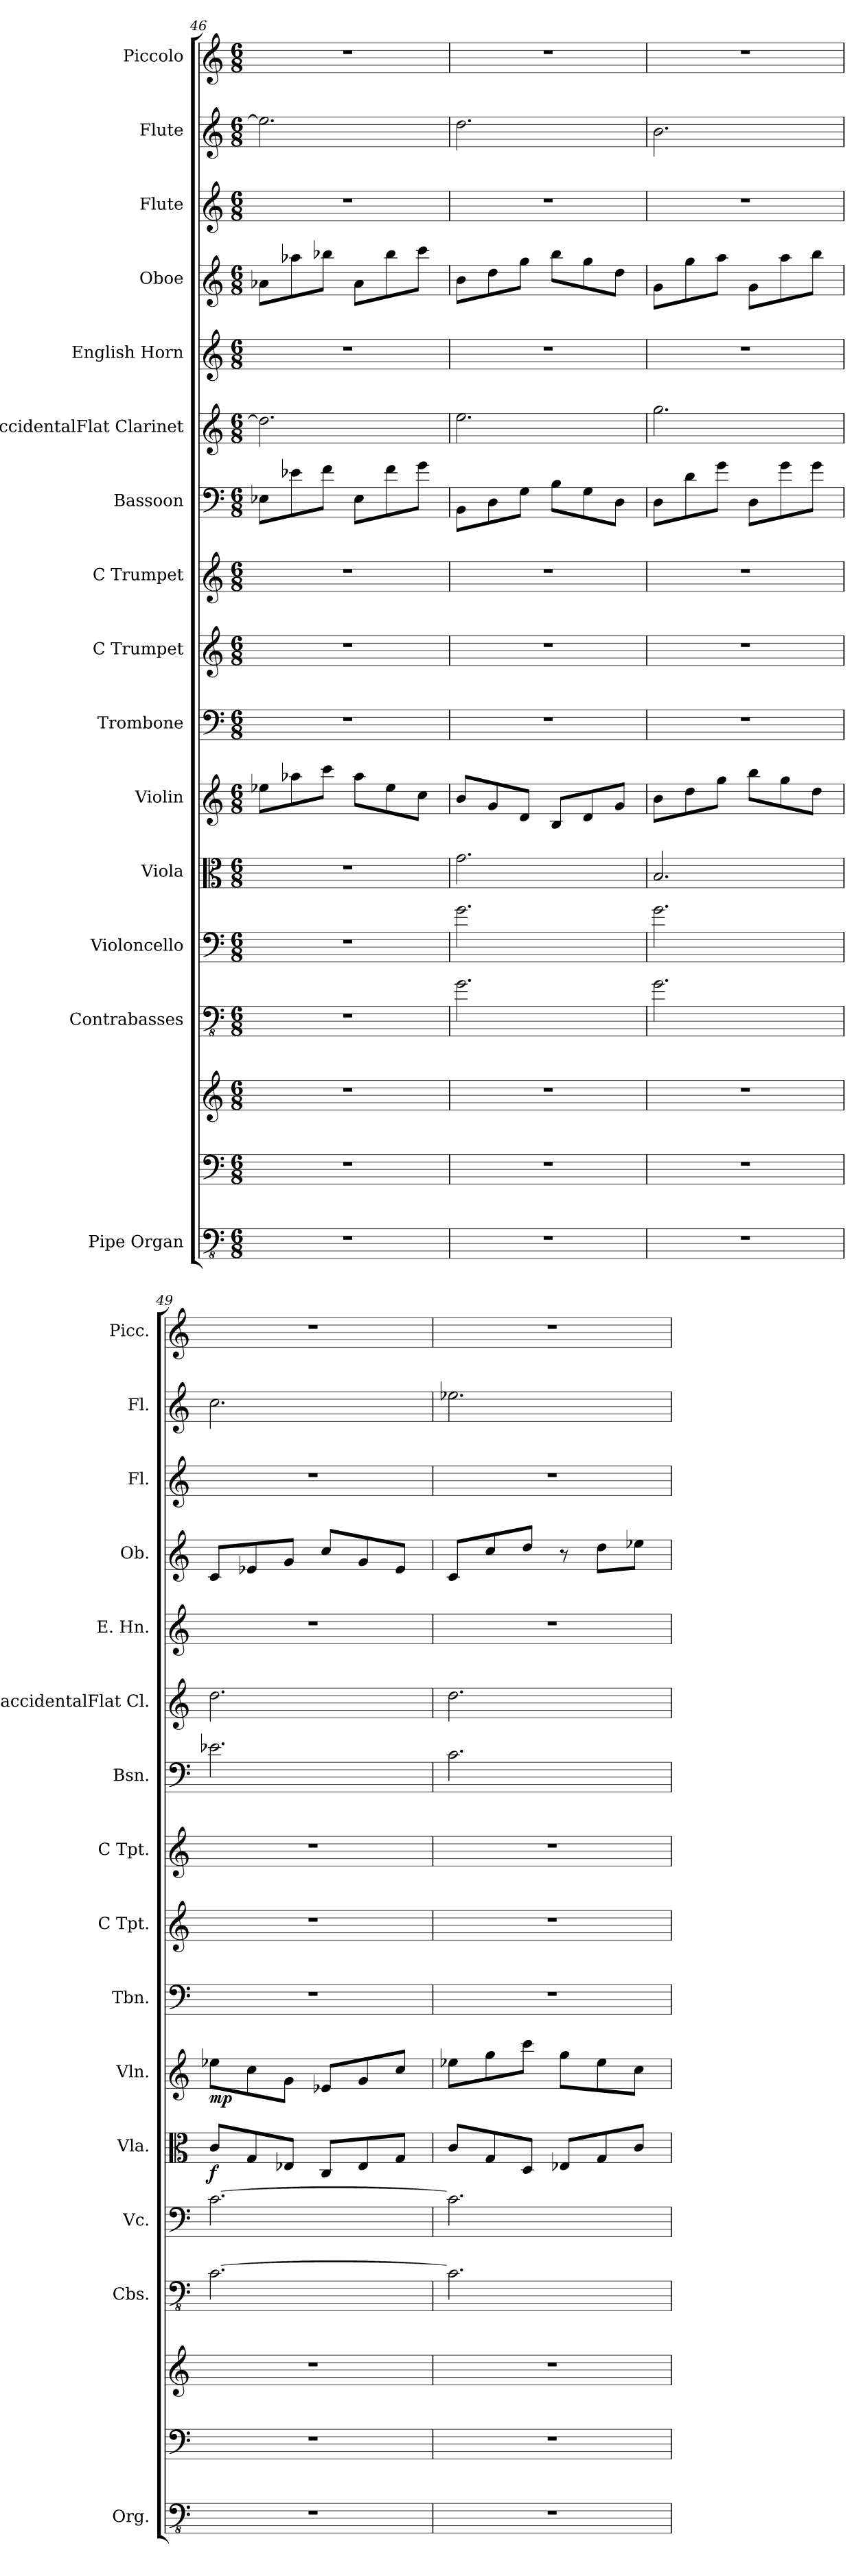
**kern	**kern	**kern	**kern	**kern	**kern	**dynam	**kern	**dynam	**kern	**kern	**kern	**kern	**kern	**kern	**kern	**kern	**kern	**kern
*part15	*part15	*part15	*part14	*part13	*part12	*part12	*part11	*part11	*part10	*part9	*part8	*part7	*part6	*part5	*part4	*part3	*part2	*part1
*staff17	*staff16	*staff15	*staff14	*staff13	*staff12	*staff12	*staff11	*staff11	*staff10	*staff9	*staff8	*staff7	*staff6	*staff5	*staff4	*staff3	*staff2	*staff1
*I"Pipe Organ	*	*	*I"Contrabasses	*I"Violoncello	*I"Viola	*	*I"Violin	*	*I"Trombone	*I"C Trumpet	*I"C Trumpet	*I"Bassoon	*I"BaccidentalFlat Clarinet	*I"English Horn	*I"Oboe	*I"Flute	*I"Flute	*I"Piccolo
*I'Org.	*	*	*I'Cbs.	*I'Vc.	*I'Vla.	*	*I'Vln.	*	*I'Tbn.	*I'C Tpt.	*I'C Tpt.	*I'Bsn.	*I'BaccidentalFlat Cl.	*I'E. Hn.	*I'Ob.	*I'Fl.	*I'Fl.	*I'Picc.
*clefFv4	*clefF4	*clefG2	*clefFv4	*clefF4	*clefC3	*	*clefG2	*	*clefF4	*clefG2	*clefG2	*clefF4	*clefG2	*clefG2	*clefG2	*clefG2	*clefG2	*clefG2
*	*	*	*	*	*	*	*	*	*	*	*	*	*ITrd1c2	*ITrd4c7	*	*	*	*ITrd-7c-12
*k[]	*k[]	*k[]	*k[]	*k[]	*k[]	*	*k[]	*	*k[]	*k[]	*k[]	*k[]	*k[b-e-]	*k[b-]	*k[]	*k[]	*k[]	*k[]
*M6/8	*M6/8	*M6/8	*M6/8	*M6/8	*M6/8	*	*M6/8	*	*M6/8	*M6/8	*M6/8	*M6/8	*M6/8	*M6/8	*M6/8	*M6/8	*M6/8	*M6/8
=46	=46	=46	=46	=46	=46	=46	=46	=46	=46	=46	=46	=46	=46	=46	=46	=46	=46	=46
2.r	2.r	2.r	2.r	2.r	2.r	.	8ee-X\L	.	2.r	2.r	2.r	8E-X\L	2.cc\]	2.r	8a-X\L	2.r	2.ee-\]	2.r
.	.	.	.	.	.	.	8aa-X\	.	.	.	.	8e-X\	.	.	8aa-X\	.	.	.
.	.	.	.	.	.	.	8ccc\J	.	.	.	.	8f\J	.	.	8bb-X\J	.	.	.
.	.	.	.	.	.	.	8aa-\L	.	.	.	.	8E-\L	.	.	8a-\L	.	.	.
.	.	.	.	.	.	.	8ee-\	.	.	.	.	8f\	.	.	8bb-\	.	.	.
.	.	.	.	.	.	.	8cc\J	.	.	.	.	8g\J	.	.	8ccc\J	.	.	.
=47	=47	=47	=47	=47	=47	=47	=47	=47	=47	=47	=47	=47	=47	=47	=47	=47	=47	=47
2.r	2.r	2.r	2.G\	2.g\	2.g\	.	8b/L	.	2.r	2.r	2.r	8BB\L	2.dd\	2.r	8b\L	2.r	2.dd\	2.r
.	.	.	.	.	.	.	8g/	.	.	.	.	8D\	.	.	8dd\	.	.	.
.	.	.	.	.	.	.	8d/J	.	.	.	.	8G\J	.	.	8gg\J	.	.	.
.	.	.	.	.	.	.	8B/L	.	.	.	.	8B\L	.	.	8bb\L	.	.	.
.	.	.	.	.	.	.	8d/	.	.	.	.	8G\	.	.	8gg\	.	.	.
.	.	.	.	.	.	.	8g/J	.	.	.	.	8D\J	.	.	8dd\J	.	.	.
=48	=48	=48	=48	=48	=48	=48	=48	=48	=48	=48	=48	=48	=48	=48	=48	=48	=48	=48
2.r	2.r	2.r	2.G\	2.g\	2.B/	.	8b\L	.	2.r	2.r	2.r	8D\L	2.ff\	2.r	8g\L	2.r	2.b\	2.r
.	.	.	.	.	.	.	8dd\	.	.	.	.	8d\	.	.	8gg\	.	.	.
.	.	.	.	.	.	.	8gg\J	.	.	.	.	8g\J	.	.	8aa\J	.	.	.
.	.	.	.	.	.	.	8bb\L	.	.	.	.	8D\L	.	.	8g\L	.	.	.
.	.	.	.	.	.	.	8gg\	.	.	.	.	8g\	.	.	8aa\	.	.	.
.	.	.	.	.	.	.	8dd\J	.	.	.	.	8g\J	.	.	8bb\J	.	.	.
=49	=49	=49	=49	=49	=49	=49	=49	=49	=49	=49	=49	=49	=49	=49	=49	=49	=49	=49
*	*	*	*	*	*	*	*	*	*	*	*	*	*	*	*	*	*	*MM110
!	!	!	!	!	!	!LO:DY:b	!	!LO:DY:b	!	!	!	!	!	!	!	!	!	!
2.r	2.r	2.r	[2.C\	[2.c\	8c/L	f	8ee-X\L	mp	2.r	2.r	2.r	2.e-X\	2.cc\	2.r	8c/L	2.r	2.cc\	2.r
.	.	.	.	.	8G/	.	8cc\	.	.	.	.	.	.	.	8e-X/	.	.	.
.	.	.	.	.	8E-X/J	.	8g\J	.	.	.	.	.	.	.	8g/J	.	.	.
.	.	.	.	.	8C/L	.	8e-X/L	.	.	.	.	.	.	.	8cc/L	.	.	.
.	.	.	.	.	8E-/	.	8g/	.	.	.	.	.	.	.	8g/	.	.	.
.	.	.	.	.	8G/J	.	8cc/J	.	.	.	.	.	.	.	8e-/J	.	.	.
=50	=50	=50	=50	=50	=50	=50	=50	=50	=50	=50	=50	=50	=50	=50	=50	=50	=50	=50
2.r	2.r	2.r	2.C\]	2.c\]	8c/L	.	8ee-X\L	.	2.r	2.r	2.r	2.c\	2.cc\	2.r	8c/L	2.r	2.ee-X\	2.r
.	.	.	.	.	8G/	.	8gg\	.	.	.	.	.	.	.	8cc/	.	.	.
.	.	.	.	.	8D/J	.	8ccc\J	.	.	.	.	.	.	.	8dd/J	.	.	.
.	.	.	.	.	8E-X/L	.	8gg\L	.	.	.	.	.	.	.	8r	.	.	.
.	.	.	.	.	8G/	.	8ee-\	.	.	.	.	.	.	.	8dd\L	.	.	.
.	.	.	.	.	8c/J	.	8cc\J	.	.	.	.	.	.	.	8ee-X\J	.	.	.
=	=	=	=	=	=	=	=	=	=	=	=	=	=	=	=	=	=	=
*-	*-	*-	*-	*-	*-	*-	*-	*-	*-	*-	*-	*-	*-	*-	*-	*-	*-	*-
